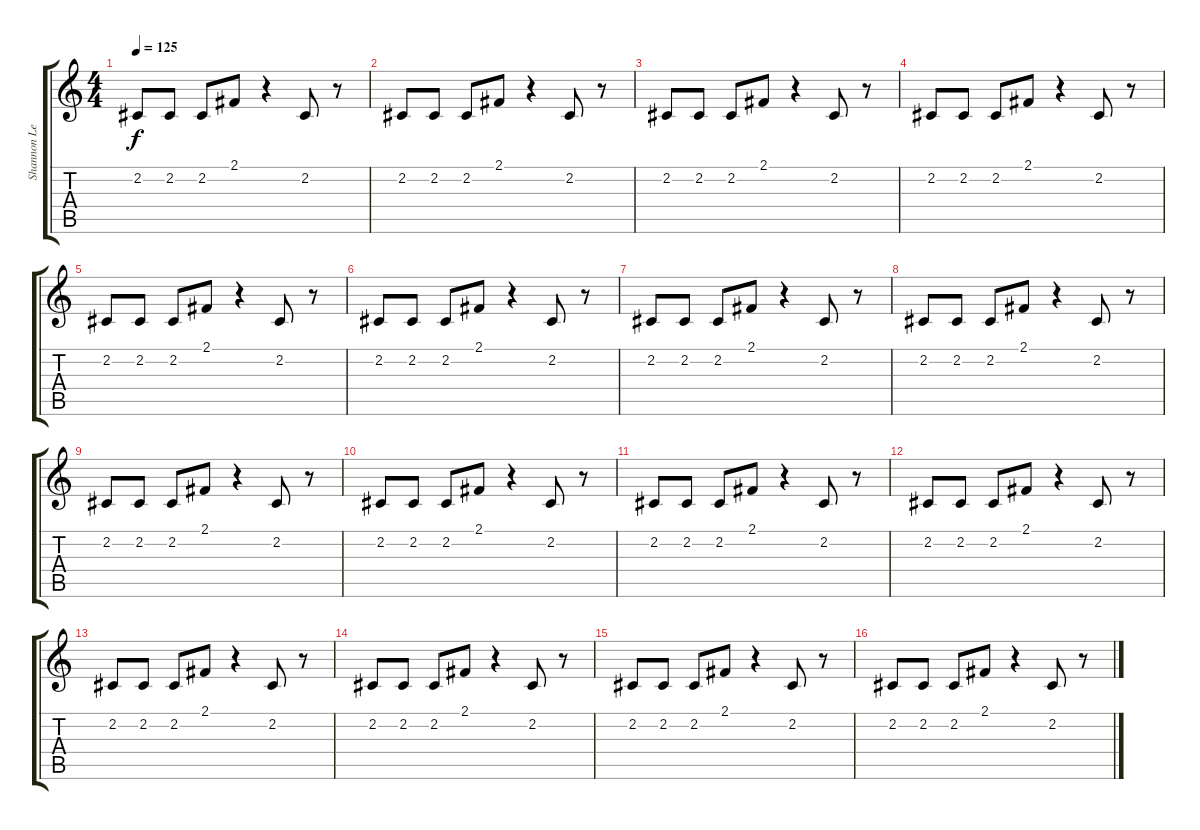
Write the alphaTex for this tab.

\track ("Shannon Leto" "Shannon Le") {instrument lead2sawtooth}
\staff {score tabs}
\tuning (E4 B3 G3 D3 A2 E2) {hide}
\ts (4 4)
\tempo 125
\clef g2
\ks c
2.2.8{dy f} 2.2.8 2.2.8 2.1.8 r.4 2.2.8 r.8 |
2.2.8 2.2.8 2.2.8 2.1.8 r.4 2.2.8 r.8 |
2.2.8 2.2.8 2.2.8 2.1.8 r.4 2.2.8 r.8 |
2.2.8 2.2.8 2.2.8 2.1.8 r.4 2.2.8 r.8 |
2.2.8 2.2.8 2.2.8 2.1.8 r.4 2.2.8 r.8 |
2.2.8 2.2.8 2.2.8 2.1.8 r.4 2.2.8 r.8 |
2.2.8 2.2.8 2.2.8 2.1.8 r.4 2.2.8 r.8 |
2.2.8 2.2.8 2.2.8 2.1.8 r.4 2.2.8 r.8 |
2.2.8 2.2.8 2.2.8 2.1.8 r.4 2.2.8 r.8 |
2.2.8 2.2.8 2.2.8 2.1.8 r.4 2.2.8 r.8 |
2.2.8 2.2.8 2.2.8 2.1.8 r.4 2.2.8 r.8 |
2.2.8 2.2.8 2.2.8 2.1.8 r.4 2.2.8 r.8 |
2.2.8 2.2.8 2.2.8 2.1.8 r.4 2.2.8 r.8 |
2.2.8 2.2.8 2.2.8 2.1.8 r.4 2.2.8 r.8 |
2.2.8 2.2.8 2.2.8 2.1.8 r.4 2.2.8 r.8 |
2.2.8 2.2.8 2.2.8 2.1.8 r.4 2.2.8 r.8
